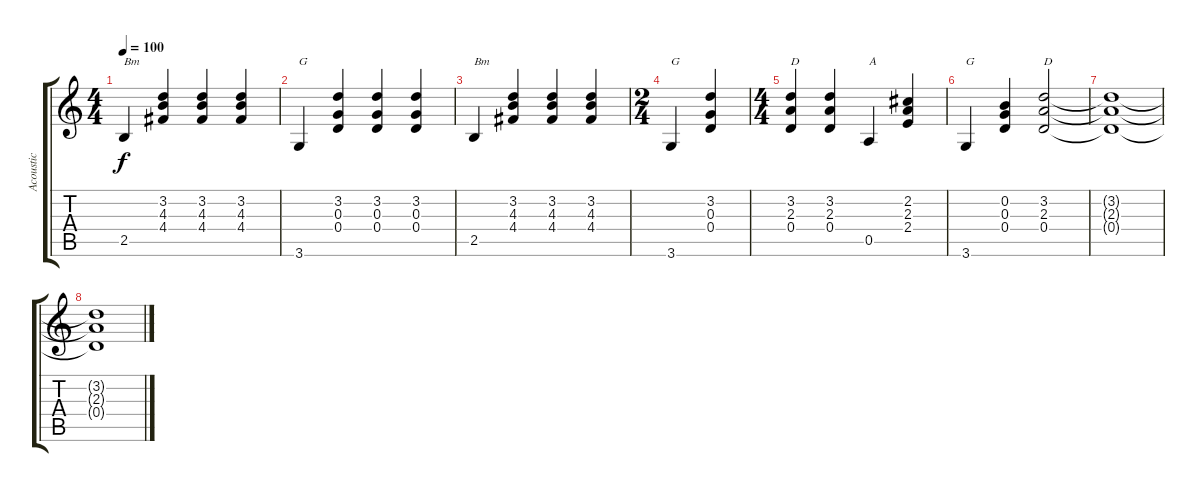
\track ("Acoustic" "Acoustic") {instrument acousticguitarsteel}
\staff {score tabs}
\tuning (E4 B3 G3 D3 A2 E2) {hide}
\ts (4 4)
\tempo 100
\clef g2
\ks c
2.5.4{txt "Bm" dy f} (3.2 4.3 4.4).4 (3.2 4.3 4.4).4 (3.2 4.3 4.4).4 |
3.6.4{txt "G"} (3.2 0.3 0.4).4 (3.2 0.3 0.4).4 (3.2 0.3 0.4).4 |
2.5.4{txt "Bm"} (3.2 4.3 4.4).4 (3.2 4.3 4.4).4 (3.2 4.3 4.4).4 |
\ts (2 4)
3.6.4{txt "G"} (3.2 0.3 0.4).4 |
\ts (4 4)
(3.2 2.3 0.4).4{txt "D"} (3.2 2.3 0.4).4 0.5.4{txt "A"} (2.2 2.3 2.4).4 |
3.6.4{txt "G"} (0.2 0.3 0.4).4 (3.2 2.3 0.4).2{txt "D"} |
(3.2{t} 2.3{t} 0.4{t}).1 |
(3.2{t} 2.3{t} 0.4{t}).1
